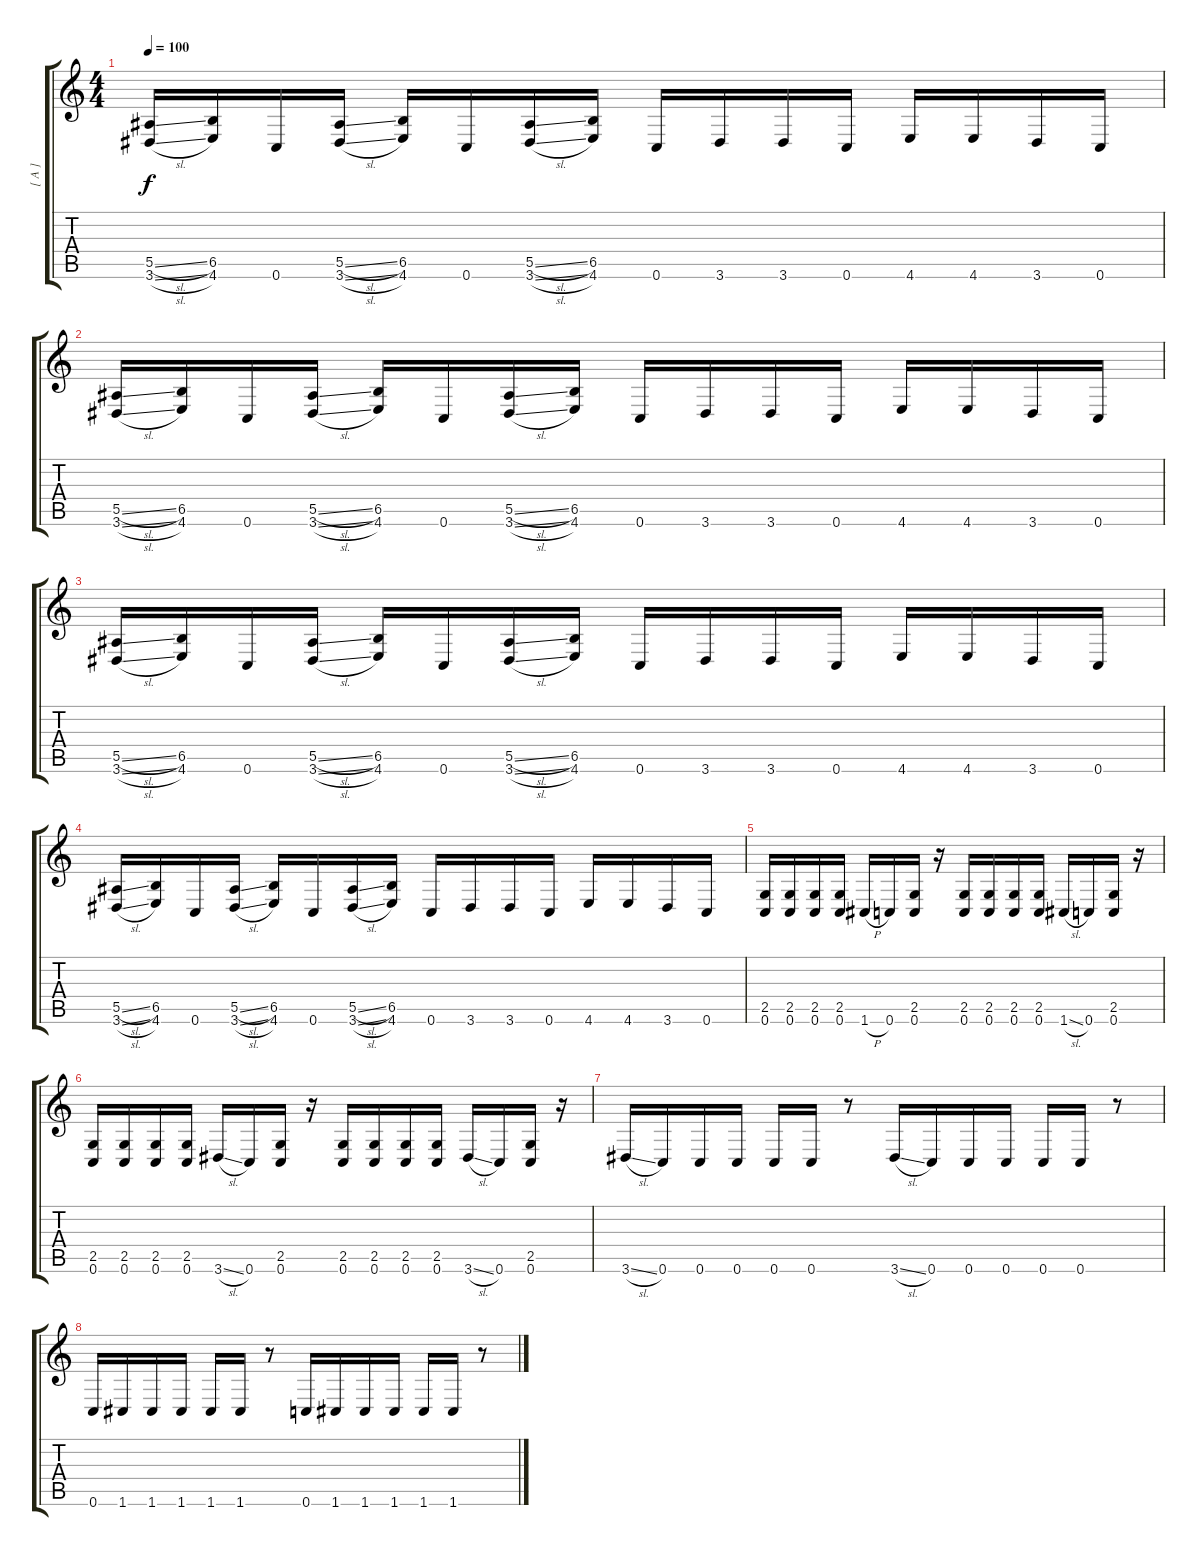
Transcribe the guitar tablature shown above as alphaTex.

\track ("[ A ]" "[ A ]") {instrument distortionguitar}
\staff {score tabs}
\tuning (C4 G3 Eb3 Bb2 F2 C2) {hide}
\ts (4 4)
\tempo 100
\clef g2
\ks c
(5.5{sl} 3.6{sl}).16{dy f} (6.5 4.6).16 0.6.16 (5.5{sl} 3.6{sl}).16 (6.5 4.6).16 0.6.16 (5.5{sl} 3.6{sl}).16 (6.5 4.6).16 0.6.16 3.6.16 3.6.16 0.6.16 4.6.16 4.6.16 3.6.16 0.6.16 |
(5.5{sl} 3.6{sl}).16 (6.5 4.6).16 0.6.16 (5.5{sl} 3.6{sl}).16 (6.5 4.6).16 0.6.16 (5.5{sl} 3.6{sl}).16 (6.5 4.6).16 0.6.16 3.6.16 3.6.16 0.6.16 4.6.16 4.6.16 3.6.16 0.6.16 |
(5.5{sl} 3.6{sl}).16 (6.5 4.6).16 0.6.16 (5.5{sl} 3.6{sl}).16 (6.5 4.6).16 0.6.16 (5.5{sl} 3.6{sl}).16 (6.5 4.6).16 0.6.16 3.6.16 3.6.16 0.6.16 4.6.16 4.6.16 3.6.16 0.6.16 |
(5.5{sl} 3.6{sl}).16 (6.5 4.6).16 0.6.16 (5.5{sl} 3.6{sl}).16 (6.5 4.6).16 0.6.16 (5.5{sl} 3.6{sl}).16 (6.5 4.6).16 0.6.16 3.6.16 3.6.16 0.6.16 4.6.16 4.6.16 3.6.16 0.6.16 |
(2.5 0.6).16 (2.5 0.6).16 (2.5 0.6).16 (2.5 0.6).16 1.6{h}.16 0.6.16 (2.5 0.6).16 r.16 (2.5 0.6).16 (2.5 0.6).16 (2.5 0.6).16 (2.5 0.6).16 1.6{sl}.16 0.6.16 (2.5 0.6).16 r.16 |
(2.5 0.6).16 (2.5 0.6).16 (2.5 0.6).16 (2.5 0.6).16 3.6{sl}.16 0.6.16 (2.5 0.6).16 r.16 (2.5 0.6).16 (2.5 0.6).16 (2.5 0.6).16 (2.5 0.6).16 3.6{sl}.16 0.6.16 (2.5 0.6).16 r.16 |
3.6{sl}.16 0.6.16 0.6.16 0.6.16 0.6.16 0.6.16 r.8 3.6{sl}.16 0.6.16 0.6.16 0.6.16 0.6.16 0.6.16 r.8 |
0.6.16 1.6.16 1.6.16 1.6.16 1.6.16 1.6.16 r.8 0.6.16 1.6.16 1.6.16 1.6.16 1.6.16 1.6.16 r.8
